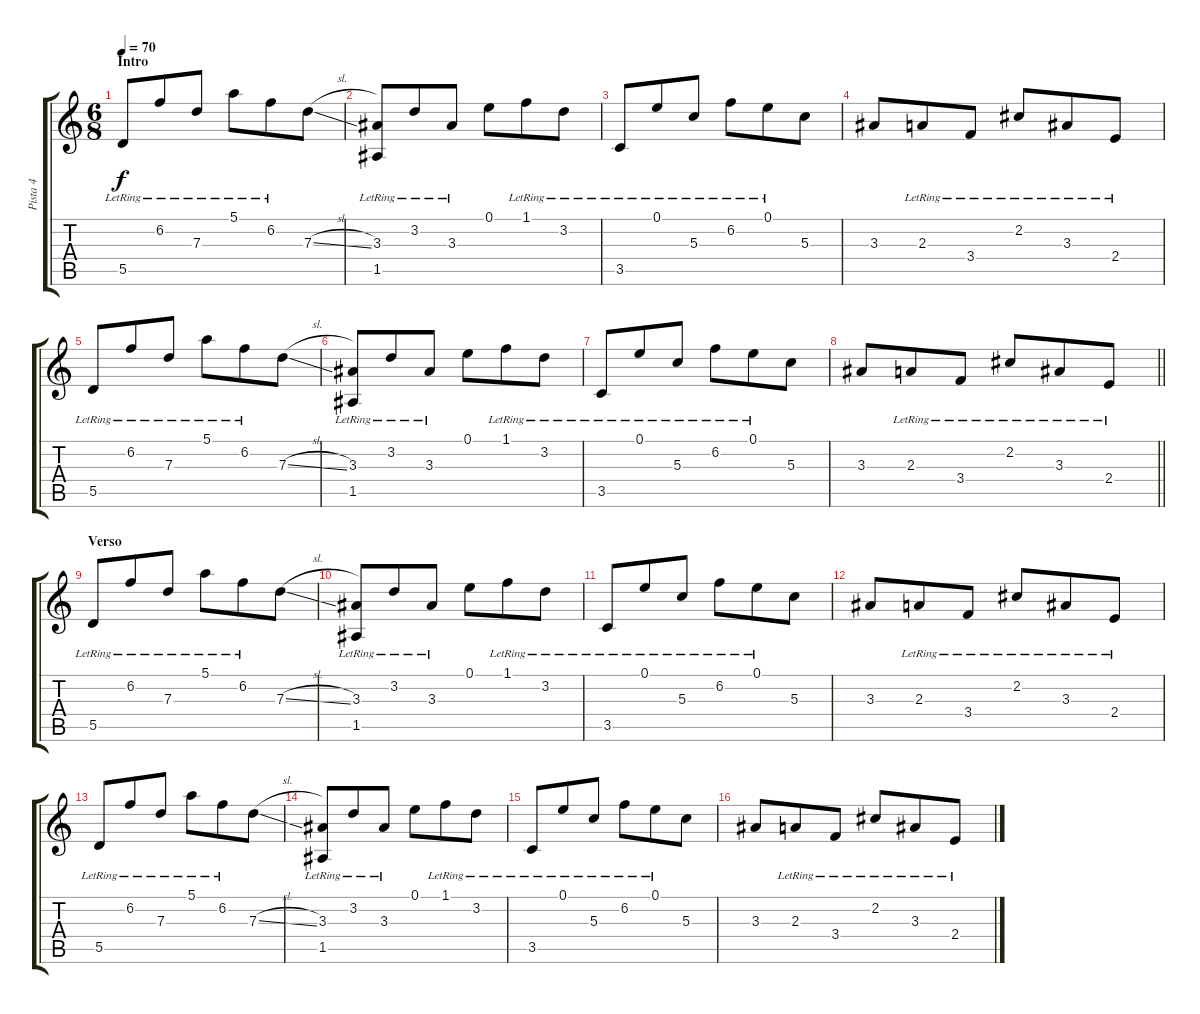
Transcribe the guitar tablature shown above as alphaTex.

\track ("Pista 4" "Pista 4") {instrument electricguitarjazz}
\staff {score tabs}
\tuning (E4 B3 G3 D3 A2 D2) {hide}
\ts (6 8)
\section ("" "Intro")
\tempo 70
\clef g2
\ks c
5.5{lr}.8{dy f instrument electricguitarjazz} 6.2{lr}.8 7.3{lr}.8 5.1{lr}.8 6.2{lr}.8 7.3{sl}.8 |
(3.3{lr} 1.5{lr}).8 3.2{lr}.8 3.3{lr}.8 0.1.8 1.1{lr}.8 3.2{lr}.8 |
3.5{lr}.8 0.1{lr}.8 5.3{lr}.8 6.2{lr}.8 0.1{lr}.8 5.3.8 |
3.3.8 2.3{lr}.8 3.4{lr}.8 2.2{lr}.8 3.3{lr}.8 2.4{lr}.8 |
5.5{lr}.8 6.2{lr}.8 7.3{lr}.8 5.1{lr}.8 6.2{lr}.8 7.3{sl}.8 |
(3.3{lr} 1.5{lr}).8 3.2{lr}.8 3.3{lr}.8 0.1.8 1.1{lr}.8 3.2{lr}.8 |
3.5{lr}.8 0.1{lr}.8 5.3{lr}.8 6.2{lr}.8 0.1{lr}.8 5.3.8 |
\barLineRight lightlight
3.3.8 2.3{lr}.8 3.4{lr}.8 2.2{lr}.8 3.3{lr}.8 2.4{lr}.8 |
\section ("" "Verso")
5.5{lr}.8 6.2{lr}.8 7.3{lr}.8 5.1{lr}.8 6.2{lr}.8 7.3{sl}.8 |
(3.3{lr} 1.5{lr}).8 3.2{lr}.8 3.3{lr}.8 0.1.8 1.1{lr}.8 3.2{lr}.8 |
3.5{lr}.8 0.1{lr}.8 5.3{lr}.8 6.2{lr}.8 0.1{lr}.8 5.3.8 |
3.3.8 2.3{lr}.8 3.4{lr}.8 2.2{lr}.8 3.3{lr}.8 2.4{lr}.8 |
5.5{lr}.8 6.2{lr}.8 7.3{lr}.8 5.1{lr}.8 6.2{lr}.8 7.3{sl}.8 |
(3.3{lr} 1.5{lr}).8 3.2{lr}.8 3.3{lr}.8 0.1.8 1.1{lr}.8 3.2{lr}.8 |
3.5{lr}.8 0.1{lr}.8 5.3{lr}.8 6.2{lr}.8 0.1{lr}.8 5.3.8 |
3.3.8 2.3{lr}.8 3.4{lr}.8 2.2{lr}.8 3.3{lr}.8 2.4{lr}.8
